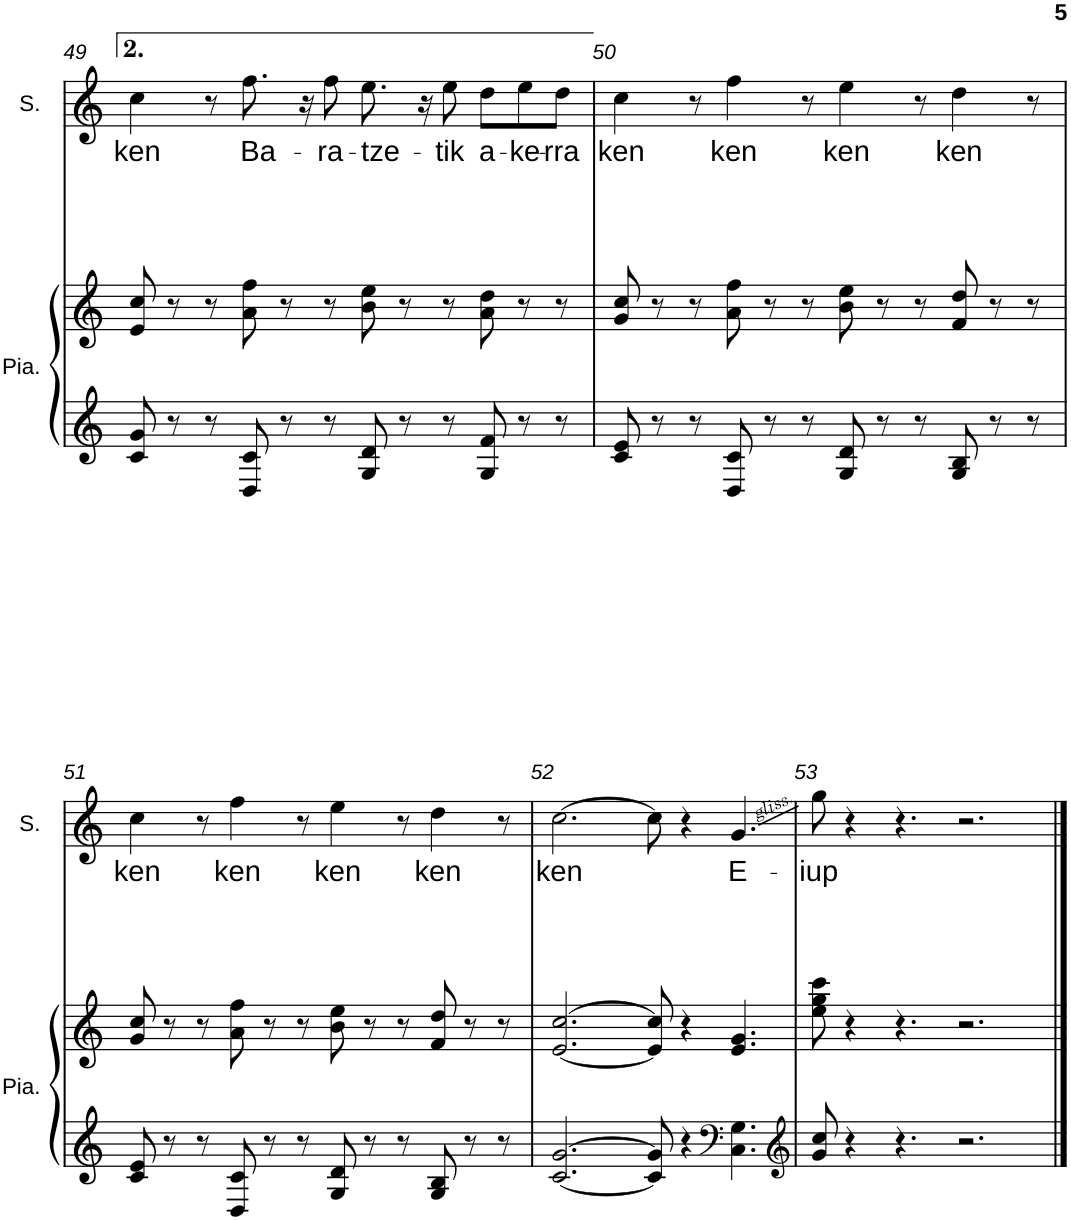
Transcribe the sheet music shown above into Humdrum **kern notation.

**kern	**kern	**kern	**text
*part2	*part2	*part1	*part1
*staff3	*staff2	*staff1	*staff1
*I"Piano	*	*I"Soprano	*
*I'Pia.	*	*I'S.	*
!!LO:PB:g=z
*clefG2	*clefG2	*clefG2	*
*k[]	*k[]	*k[]	*
*M12/8	*M12/8	*M12/8	*
=49	=49	=49	=49
!	!	!	!LO:LY:b
8c/ 8g/	8e/ 8cc/	4cc\	ken
8r	8r	.	.
8r	8r	8r	.
!	!	!	!LO:LY:b
8D/ 8c/	8a\ 8ff\	8.ff\	Ba-
8r	8r	.	.
.	.	16r	.
!	!	!	!LO:LY:b
8r	8r	8ff\	-ra-
!	!	!	!LO:LY:b
8G/ 8d/	8b\ 8ee\	8.ee\	-tze-
8r	8r	.	.
.	.	16r	.
!	!	!	!LO:LY:b
8r	8r	8ee\	-tik
!	!	!	!LO:LY:b
8G/ 8f/	8a\ 8dd\	8dd\L	a-
!	!	!	!LO:LY:b
8r	8r	8ee\	-ke-
!	!	!	!LO:LY:b
8r	8r	8dd\J	-rra
=50	=50	=50	=50
!	!	!	!LO:LY:b
8c/ 8e/	8g/ 8cc/	4cc\	ken
8r	8r	.	.
8r	8r	8r	.
!	!	!	!LO:LY:b
8D/ 8c/	8a\ 8ff\	4ff\	ken
8r	8r	.	.
8r	8r	8r	.
!	!	!	!LO:LY:b
8G/ 8d/	8b\ 8ee\	4ee\	ken
8r	8r	.	.
8r	8r	8r	.
!	!	!	!LO:LY:b
8G/ 8B/	8f/ 8dd/	4dd\	ken
8r	8r	.	.
8r	8r	8r	.
!!LO:LB:g=z
=51	=51	=51	=51
!	!	!	!LO:LY:b
8c/ 8e/	8g/ 8cc/	4cc\	ken
8r	8r	.	.
8r	8r	8r	.
!	!	!	!LO:LY:b
8D/ 8c/	8a\ 8ff\	4ff\	ken
8r	8r	.	.
8r	8r	8r	.
!	!	!	!LO:LY:b
8G/ 8d/	8b\ 8ee\	4ee\	ken
8r	8r	.	.
8r	8r	8r	.
!	!	!	!LO:LY:b
8G/ 8B/	8f/ 8dd/	4dd\	ken
8r	8r	.	.
8r	8r	8r	.
=52	=52	=52	=52
!	!	!	!LO:LY:b
[2.c/ [2.g/	[2.e/ [2.cc/	[2.cc\	ken
8c/] 8g/]	8e/] 8cc/]	8cc\]	.
4r	4r	4r	.
*clefF4	*	*	*
!	!	!	!LO:LY:b
4.C\ 4.G\	4.e/ 4.g/	4.g/	E-
=53	=53	=53	=53
*clefG2	*	*	*
!	!	!	!LO:LY:b
8g/ 8cc/	8ee\ 8gg\ 8ccc\	8gg\	-iup
4r	4r	4r	.
4.r	4.r	4.r	.
2.r	2.r	2.r	.
==	==	==	==
*-	*-	*-	*-
